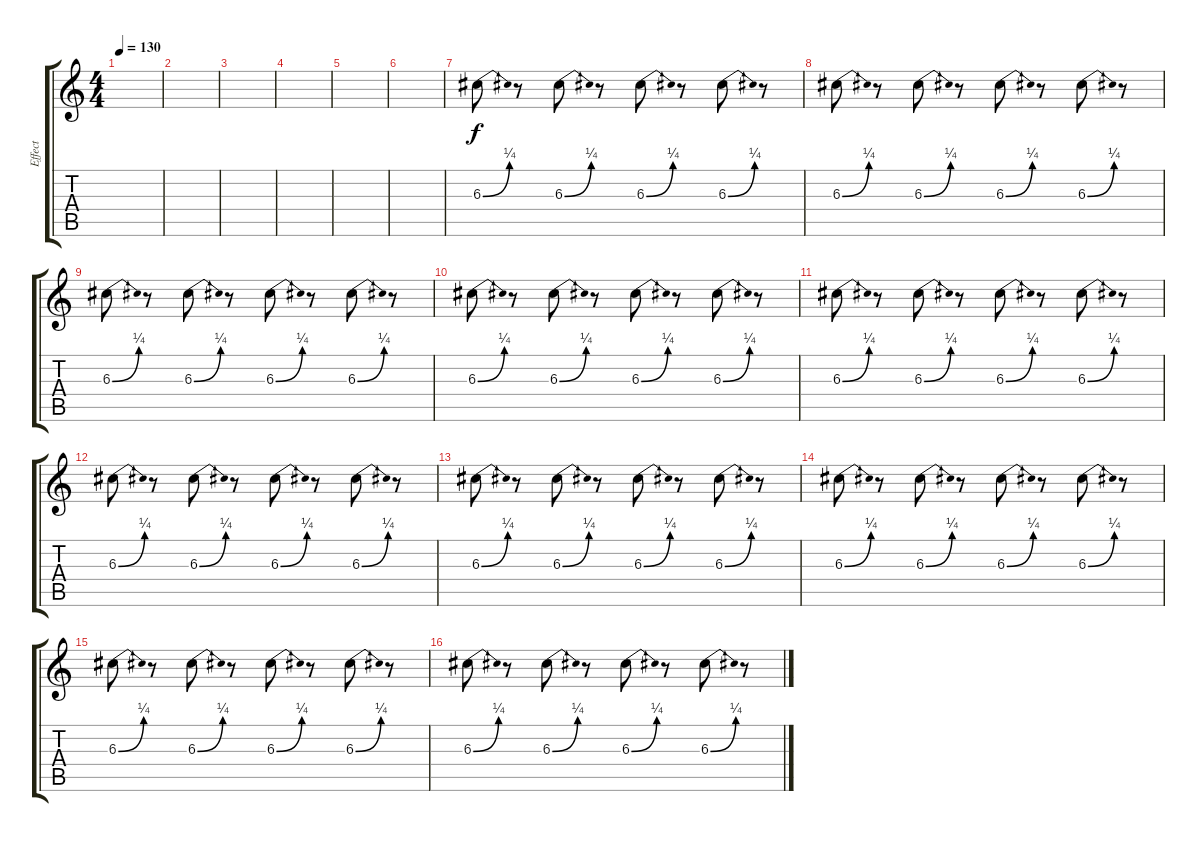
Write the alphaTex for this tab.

\track ("Effect" "Effect") {mute instrument banjo}
\staff {score tabs}
\tuning (E4 B3 G3 D3 A2 E2) {hide}
\displaytranspose 12
\ts (4 4)
\tempo 130
\clef g2
\ks c
|
|
|
|
|
|
6.3{be (bend 0 0 60 1)}.8{dy f volume 9} r.8 6.3{be (bend 0 0 60 1)}.8 r.8 6.3{be (bend 0 0 60 1)}.8 r.8 6.3{be (bend 0 0 60 1)}.8 r.8 |
6.3{be (bend 0 0 60 1)}.8 r.8 6.3{be (bend 0 0 60 1)}.8 r.8 6.3{be (bend 0 0 60 1)}.8 r.8 6.3{be (bend 0 0 60 1)}.8 r.8 |
6.3{be (bend 0 0 60 1)}.8 r.8 6.3{be (bend 0 0 60 1)}.8 r.8 6.3{be (bend 0 0 60 1)}.8 r.8 6.3{be (bend 0 0 60 1)}.8 r.8 |
6.3{be (bend 0 0 60 1)}.8 r.8 6.3{be (bend 0 0 60 1)}.8 r.8 6.3{be (bend 0 0 60 1)}.8 r.8 6.3{be (bend 0 0 60 1)}.8 r.8 |
6.3{be (bend 0 0 60 1)}.8 r.8 6.3{be (bend 0 0 60 1)}.8 r.8 6.3{be (bend 0 0 60 1)}.8 r.8 6.3{be (bend 0 0 60 1)}.8 r.8 |
6.3{be (bend 0 0 60 1)}.8 r.8 6.3{be (bend 0 0 60 1)}.8 r.8 6.3{be (bend 0 0 60 1)}.8 r.8 6.3{be (bend 0 0 60 1)}.8 r.8 |
6.3{be (bend 0 0 60 1)}.8 r.8 6.3{be (bend 0 0 60 1)}.8 r.8 6.3{be (bend 0 0 60 1)}.8 r.8 6.3{be (bend 0 0 60 1)}.8 r.8 |
6.3{be (bend 0 0 60 1)}.8 r.8 6.3{be (bend 0 0 60 1)}.8 r.8 6.3{be (bend 0 0 60 1)}.8 r.8 6.3{be (bend 0 0 60 1)}.8 r.8 |
6.3{be (bend 0 0 60 1)}.8 r.8 6.3{be (bend 0 0 60 1)}.8 r.8 6.3{be (bend 0 0 60 1)}.8 r.8 6.3{be (bend 0 0 60 1)}.8 r.8 |
6.3{be (bend 0 0 60 1)}.8 r.8 6.3{be (bend 0 0 60 1)}.8 r.8 6.3{be (bend 0 0 60 1)}.8 r.8 6.3{be (bend 0 0 60 1)}.8 r.8
